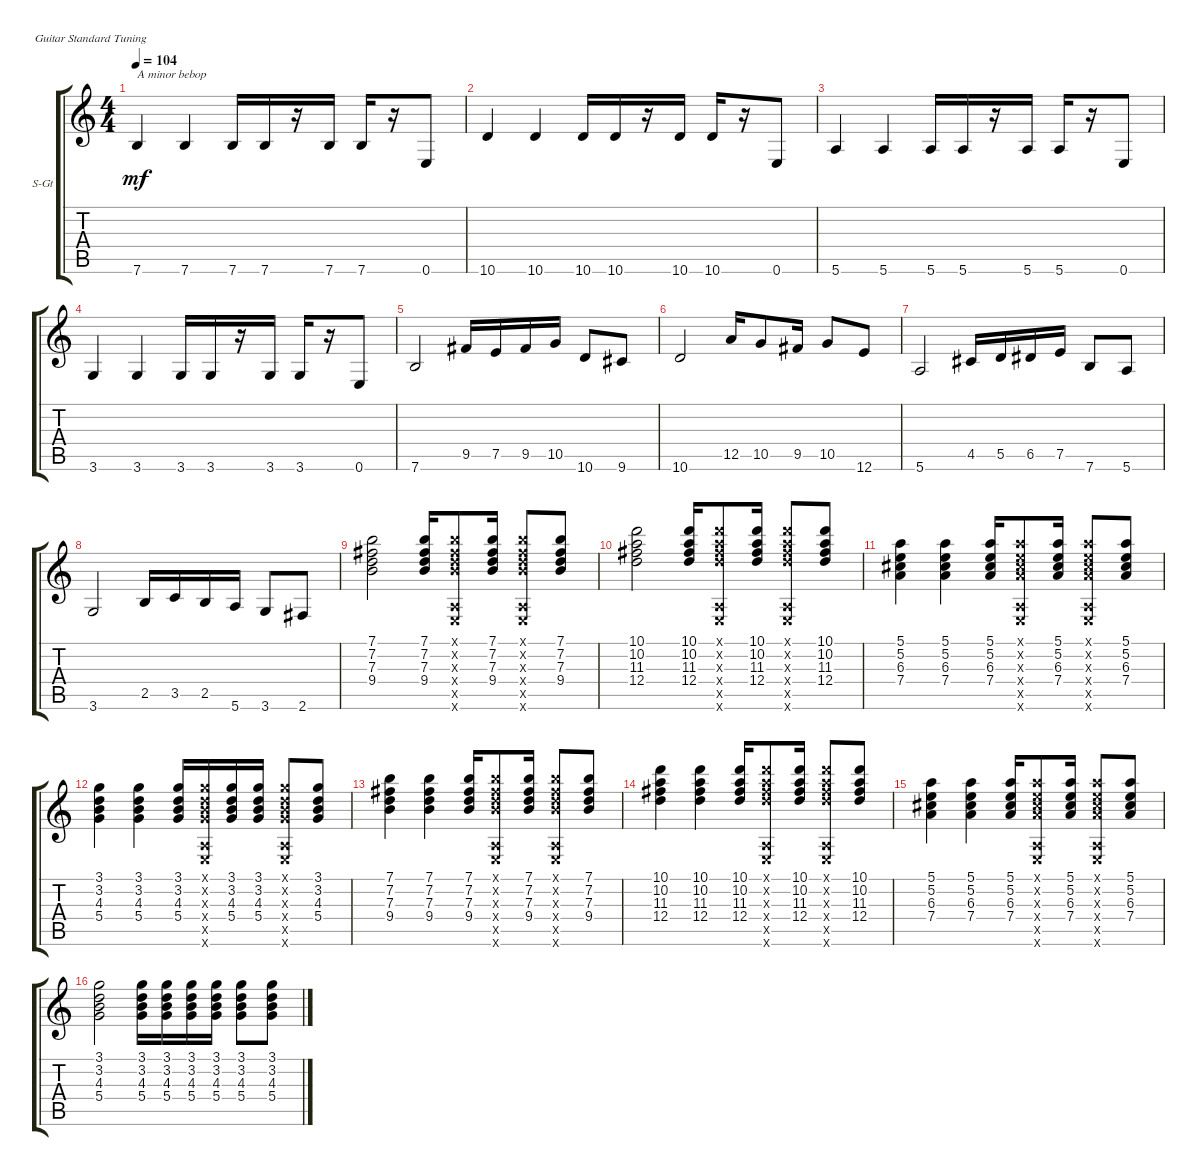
\defaultSystemsLayout 4
\bracketExtendMode groupsimilarinstruments
\firstSystemTrackNameOrientation horizontal
\otherSystemsTrackNameOrientation horizontal
\track ("Steel Guitar" "S-Gt") {instrument acousticguitarsteel}
\staff {score tabs}
\tuning (E4 B3 G3 D3 A2 E2)
\ts (4 4)
\tempo 104
\clef g2
\ks c
7.6.4{txt "A minor bebop" dy mf instrument acousticguitarsteel} 7.6.4 7.6.16 7.6.16 r.16 7.6.16 7.6.16 r.16 0.6.8 |
10.6.4 10.6.4 10.6.16 10.6.16 r.16 10.6.16 10.6.16 r.16 0.6.8 |
5.6.4 5.6.4 5.6.16 5.6.16 r.16 5.6.16 5.6.16 r.16 0.6.8 |
3.6.4 3.6.4 3.6.16 3.6.16 r.16 3.6.16 3.6.16 r.16 0.6.8 |
7.6.2 9.5.16 7.5.16 9.5.16 10.5.16 10.6.8 9.6.8 |
10.6.2 12.5.16 10.5.8 9.5.16 10.5.8 12.6.8 |
5.6.2 4.5.16 5.5.16 6.5.16 7.5.16 7.6.8 5.6.8 |
3.6.2 2.5.16 3.5.16 2.5.16 5.6.16 3.6.8 2.6.8 |
(9.4 7.3 7.2 7.1).2 (9.4 7.3 7.2 7.1).16 (9.4{x} 7.3{x} 7.2{x} 7.1{x} 0.6{x} 0.5{x}).8 (9.4 7.3 7.2 7.1).16 (9.4{x} 7.3{x} 7.2{x} 7.1{x} 0.5{x} 0.6{x}).8 (9.4 7.3 7.2 7.1).8 |
(12.4 11.3 10.2 10.1).2 (12.4 11.3 10.2 10.1).16 (12.4{x} 11.3{x} 10.2{x} 10.1{x} 0.6{x} 0.5{x}).8 (12.4 11.3 10.2 10.1).16 (12.4{x} 11.3{x} 10.2{x} 10.1{x} 0.5{x} 0.6{x}).8 (12.4 11.3 10.2 10.1).8 |
(7.4 6.3 5.2 5.1).4 (7.4 6.3 5.2 5.1).4 (7.4 6.3 5.2 5.1).16 (7.4{x} 6.3{x} 5.2{x} 5.1{x} 0.6{x} 0.5{x}).8 (7.4 6.3 5.2 5.1).16 (7.4{x} 6.3{x} 5.2{x} 5.1{x} 0.6{x} 0.5{x}).8 (7.4 6.3 5.2 5.1).8 |
(5.4 4.3 3.2 3.1).4 (5.4 4.3 3.2 3.1).4 (5.4 4.3 3.2 3.1).16 (5.4{x} 4.3{x} 3.2{x} 3.1{x} 0.6{x} 0.5{x}).16 (5.4 4.3 3.2 3.1).16 (5.4 4.3 3.2 3.1).16 (5.4{x} 4.3{x} 3.2{x} 3.1{x} 0.5{x} 0.6{x}).8 (5.4 4.3 3.2 3.1).8 |
(9.4 7.3 7.2 7.1).4 (9.4 7.3 7.2 7.1).4 (9.4 7.3 7.2 7.1).16 (9.4{x} 7.3{x} 7.2{x} 7.1{x} 0.6{x} 0.5{x}).8 (9.4 7.3 7.2 7.1).16 (9.4{x} 7.3{x} 7.2{x} 7.1{x} 0.6{x} 0.5{x}).8 (9.4 7.3 7.2 7.1).8 |
(12.4 11.3 10.2 10.1).4 (12.4 11.3 10.2 10.1).4 (12.4 11.3 10.2 10.1).16 (12.4{x} 11.3{x} 10.2{x} 10.1{x} 0.5{x} 0.6{x}).8 (12.4 11.3 10.2 10.1).16 (12.4{x} 11.3{x} 10.2{x} 10.1{x} 0.6{x} 0.5{x}).8 (12.4 11.3 10.2 10.1).8 |
(7.4 6.3 5.2 5.1).4 (7.4 6.3 5.2 5.1).4 (7.4 6.3 5.2 5.1).16 (7.4{x} 6.3{x} 5.2{x} 5.1{x} 0.5{x} 0.6{x}).8 (7.4 6.3 5.2 5.1).16 (7.4{x} 6.3{x} 5.2{x} 5.1{x} 0.6{x} 0.5{x}).8 (7.4 6.3 5.2 5.1).8 |
(5.4 4.3 3.2 3.1).2 (5.4 4.3 3.2 3.1).16 (5.4 4.3 3.2 3.1).16 (5.4 4.3 3.2 3.1).16 (5.4 4.3 3.2 3.1).16 (5.4 4.3 3.2 3.1).8 (5.4 4.3 3.2 3.1).8
